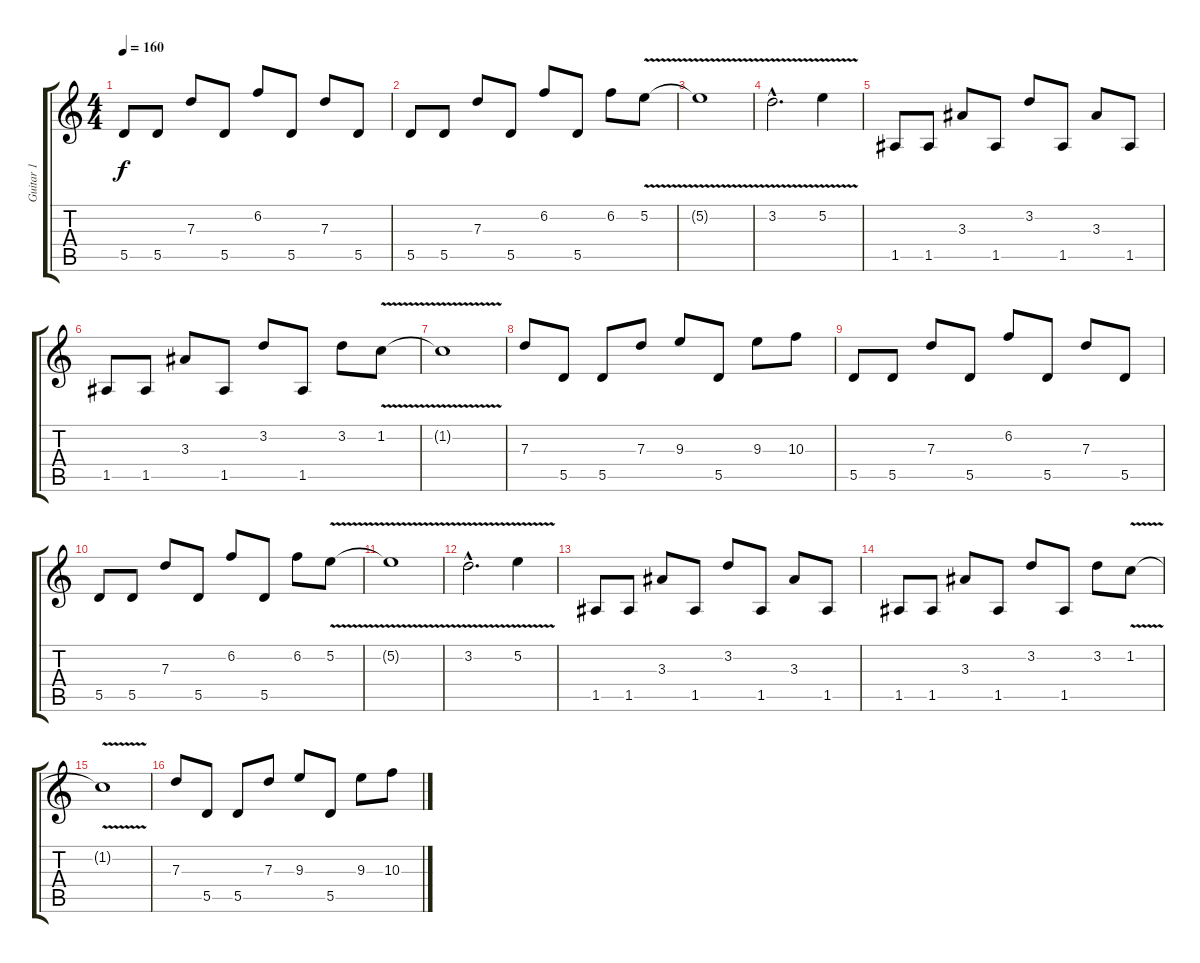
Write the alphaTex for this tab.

\track ("Guitar 1" "Guitar 1") {instrument distortionguitar}
\staff {score tabs}
\tuning (E4 B3 G3 D3 A2 E2) {hide}
\ts (4 4)
\tempo 160
\clef g2
\ks c
5.5.8{dy f} 5.5.8 7.3.8 5.5.8 6.2.8 5.5.8 7.3.8 5.5.8 |
5.5.8 5.5.8 7.3.8 5.5.8 6.2.8 5.5.8 6.2.8 5.2{v}.8 |
5.2{t}.1 |
3.2{v hac}.2{d} 5.2{v}.4 |
1.5.8 1.5.8 3.3.8 1.5.8 3.2.8 1.5.8 3.3.8 1.5.8 |
1.5.8 1.5.8 3.3.8 1.5.8 3.2.8 1.5.8 3.2.8 1.2{v}.8 |
1.2{t}.1 |
7.3.8 5.5.8 5.5.8 7.3.8 9.3.8 5.5.8 9.3.8 10.3.8 |
5.5.8 5.5.8 7.3.8 5.5.8 6.2.8 5.5.8 7.3.8 5.5.8 |
5.5.8 5.5.8 7.3.8 5.5.8 6.2.8 5.5.8 6.2.8 5.2{v}.8 |
5.2{t}.1 |
3.2{v hac}.2{d} 5.2{v}.4 |
1.5.8 1.5.8 3.3.8 1.5.8 3.2.8 1.5.8 3.3.8 1.5.8 |
1.5.8 1.5.8 3.3.8 1.5.8 3.2.8 1.5.8 3.2.8 1.2{v}.8 |
1.2{t}.1 |
7.3.8 5.5.8 5.5.8 7.3.8 9.3.8 5.5.8 9.3.8 10.3.8
